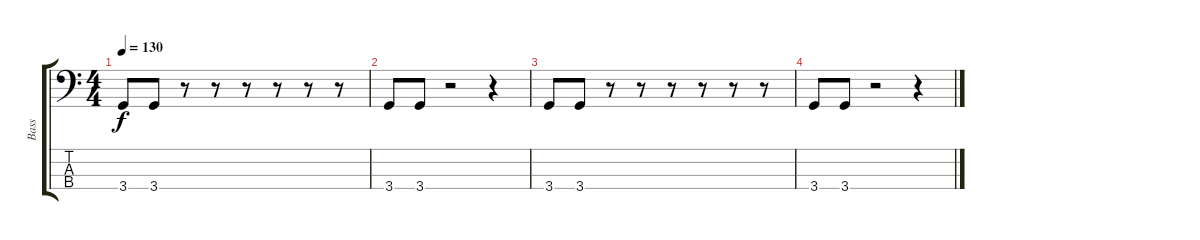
\track ("Bass" "Bass") {instrument fretlessbass}
\staff {score tabs}
\tuning (G2 D2 A1 E1) {hide}
\ts (4 4)
\tempo 130
\clef f4
\ks c
3.4.8{dy f} 3.4.8 r.8 r.8 r.8 r.8 r.8 r.8 |
3.4.8 3.4.8 r.2 r.4 |
3.4.8 3.4.8 r.8 r.8 r.8 r.8 r.8 r.8 |
3.4.8 3.4.8 r.2 r.4
